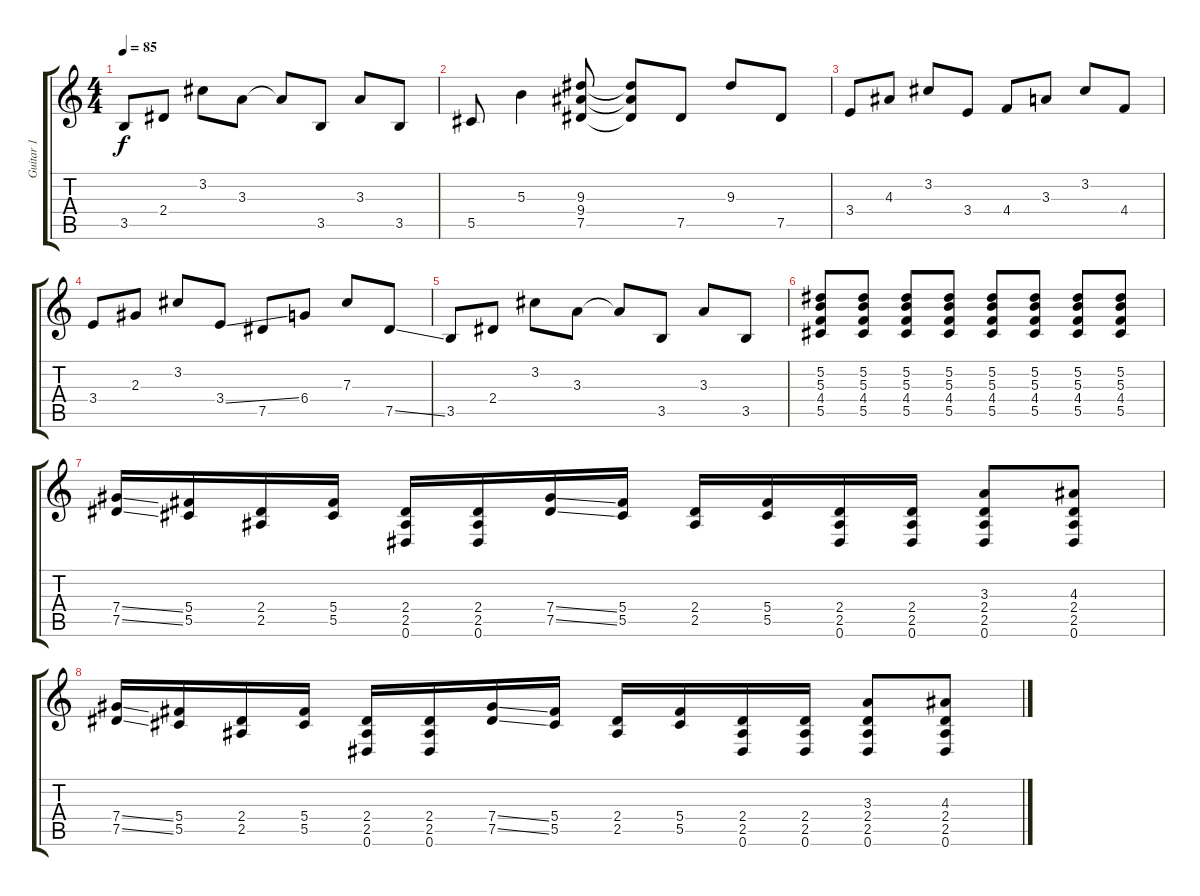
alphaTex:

\track ("Guitar 1" "Guitar 1") {instrument overdrivenguitar}
\staff {score tabs}
\tuning (Eb4 Bb3 Gb3 Db3 Ab2 Eb2) {hide}
\ts (4 4)
\tempo 85
\clef g2
\ks c
3.5.8{dy f} 2.4.8 3.2.8 3.3.8 3.3{t}.8 3.5.8 3.3.8 3.5.8 |
5.5.8 5.3.4 (9.3 9.4 7.5).8 (9.3{t} 9.4{t} 7.5{t}).8 7.5.8 9.3.8 7.5.8 |
3.4.8 4.3.8 3.2.8 3.4.8 4.4.8 3.3.8 3.2.8 4.4.8 |
3.4.8 2.3.8 3.2.8 3.4{ss}.8 7.5.8 6.4.8 7.3.8 7.5{ss}.8 |
3.5.8 2.4.8 3.2.8 3.3.8 3.3{t}.8 3.5.8 3.3.8 3.5.8 |
(5.2 5.3 4.4 5.5).8 (5.2 5.3 4.4 5.5).8 (5.2 5.3 4.4 5.5).8 (5.2 5.3 4.4 5.5).8 (5.2 5.3 4.4 5.5).8 (5.2 5.3 4.4 5.5).8 (5.2 5.3 4.4 5.5).8 (5.2 5.3 4.4 5.5).8 |
(7.4{ss} 7.5{ss}).16 (5.4 5.5).16 (2.4 2.5).16 (5.4 5.5).16 (2.4 2.5 0.6).16 (2.4 2.5 0.6).16 (7.4{ss} 7.5{ss}).16 (5.4 5.5).16 (2.4 2.5).16 (5.4 5.5).16 (2.4 2.5 0.6).16 (2.4 2.5 0.6).16 (3.3 2.4 2.5 0.6).8 (4.3 2.4 2.5 0.6).8 |
(7.4{ss} 7.5{ss}).16 (5.4 5.5).16 (2.4 2.5).16 (5.4 5.5).16 (2.4 2.5 0.6).16 (2.4 2.5 0.6).16 (7.4{ss} 7.5{ss}).16 (5.4 5.5).16 (2.4 2.5).16 (5.4 5.5).16 (2.4 2.5 0.6).16 (2.4 2.5 0.6).16 (3.3 2.4 2.5 0.6).8 (4.3 2.4 2.5 0.6).8
